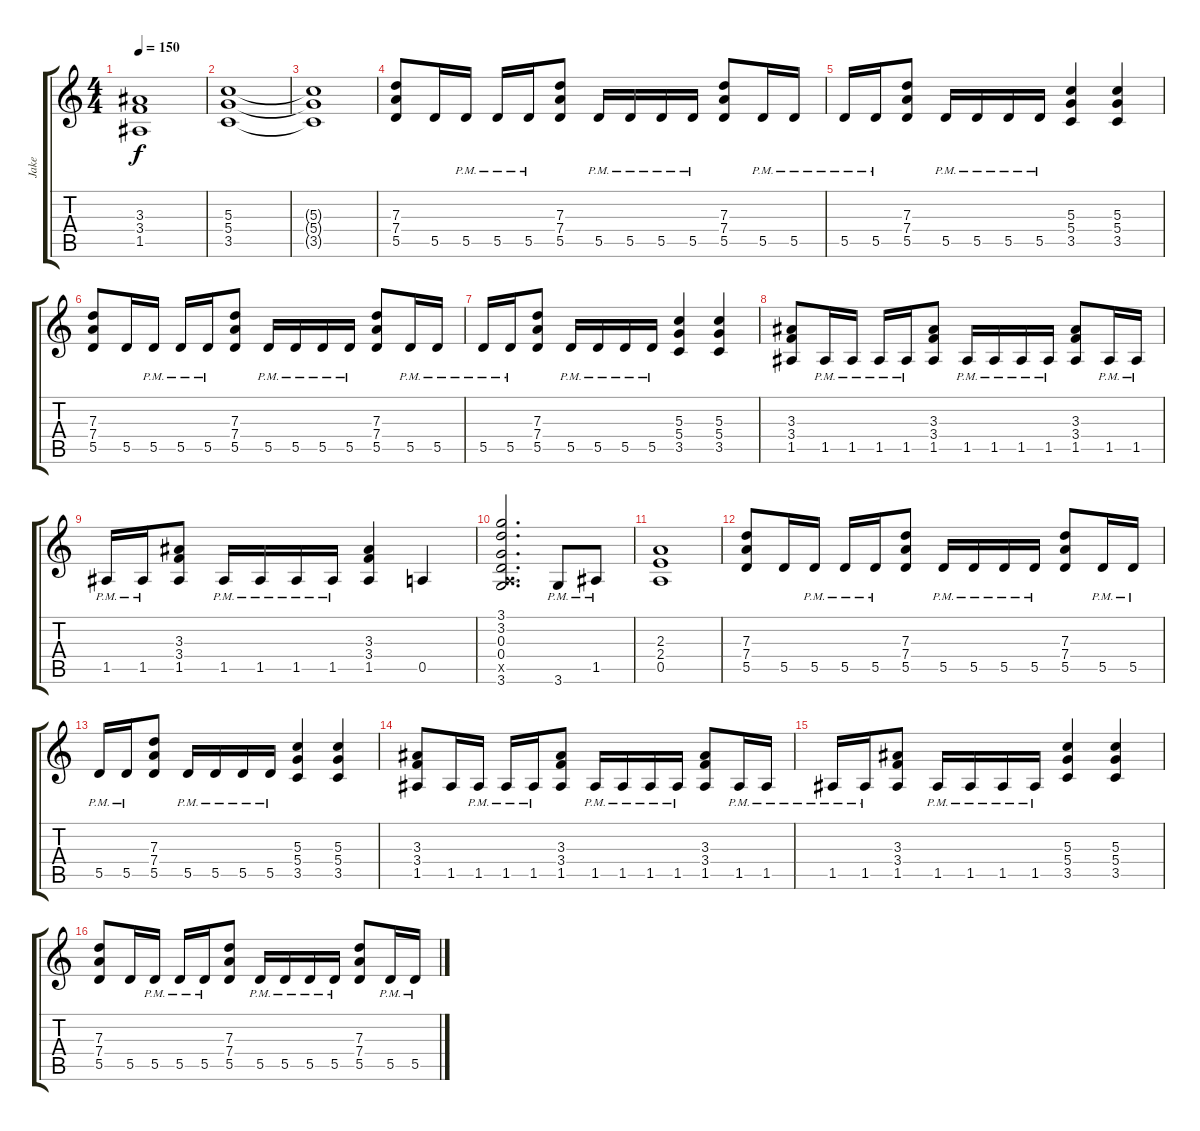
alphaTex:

\track ("Jake " "Jake ") {instrument distortionguitar}
\staff {score tabs}
\tuning (E4 B3 G3 D3 A2 E2) {hide}
\ts (4 4)
\tempo 150
\clef g2
\ks c
(3.3{t} 3.4{t} 1.5{t}).1{dy f} |
(5.3 5.4 3.5).1 |
(5.3{t} 5.4{t} 3.5{t}).1 |
(7.3 7.4 5.5).8 5.5.16 5.5{pm}.16 5.5{pm}.16 5.5{pm}.16 (7.3 7.4 5.5).8 5.5{pm}.16 5.5{pm}.16 5.5{pm}.16 5.5{pm}.16 (7.3 7.4 5.5).8 5.5{pm}.16 5.5{pm}.16 |
5.5{pm}.16 5.5{pm}.16 (7.3 7.4 5.5).8 5.5{pm}.16 5.5{pm}.16 5.5{pm}.16 5.5{pm}.16 (5.3 5.4 3.5).4 (5.3 5.4 3.5).4 |
(7.3 7.4 5.5).8 5.5.16 5.5{pm}.16 5.5{pm}.16 5.5{pm}.16 (7.3 7.4 5.5).8 5.5{pm}.16 5.5{pm}.16 5.5{pm}.16 5.5{pm}.16 (7.3 7.4 5.5).8 5.5{pm}.16 5.5{pm}.16 |
5.5{pm}.16 5.5{pm}.16 (7.3 7.4 5.5).8 5.5{pm}.16 5.5{pm}.16 5.5{pm}.16 5.5{pm}.16 (5.3 5.4 3.5).4 (5.3 5.4 3.5).4 |
(3.3 3.4 1.5).8 1.5{pm}.16 1.5{pm}.16 1.5{pm}.16 1.5{pm}.16 (3.3 3.4 1.5).8 1.5{pm}.16 1.5{pm}.16 1.5{pm}.16 1.5{pm}.16 (3.3 3.4 1.5).8 1.5{pm}.16 1.5{pm}.16 |
1.5{pm}.16 1.5{pm}.16 (3.3 3.4 1.5).8 1.5{pm}.16 1.5{pm}.16 1.5{pm}.16 1.5{pm}.16 (3.3 3.4 1.5).4 0.5.4 |
(3.1 3.2 0.3 0.4 0.5{x} 3.6).2{d} 3.6{pm}.8 1.5{pm}.8 |
(2.3 2.4 0.5).1 |
(7.3 7.4 5.5).8 5.5.16 5.5{pm}.16 5.5{pm}.16 5.5{pm}.16 (7.3 7.4 5.5).8 5.5{pm}.16 5.5{pm}.16 5.5{pm}.16 5.5{pm}.16 (7.3 7.4 5.5).8 5.5{pm}.16 5.5{pm}.16 |
5.5{pm}.16 5.5{pm}.16 (7.3 7.4 5.5).8 5.5{pm}.16 5.5{pm}.16 5.5{pm}.16 5.5{pm}.16 (5.3 5.4 3.5).4 (5.3 5.4 3.5).4 |
(3.3 3.4 1.5).8 1.5.16 1.5{pm}.16 1.5{pm}.16 1.5{pm}.16 (3.3 3.4 1.5).8 1.5{pm}.16 1.5{pm}.16 1.5{pm}.16 1.5{pm}.16 (3.3 3.4 1.5).8 1.5{pm}.16 1.5{pm}.16 |
1.5{pm}.16 1.5{pm}.16 (3.3 3.4 1.5).8 1.5{pm}.16 1.5{pm}.16 1.5{pm}.16 1.5{pm}.16 (5.3 5.4 3.5).4 (5.3 5.4 3.5).4 |
(7.3 7.4 5.5).8 5.5.16 5.5{pm}.16 5.5{pm}.16 5.5{pm}.16 (7.3 7.4 5.5).8 5.5{pm}.16 5.5{pm}.16 5.5{pm}.16 5.5{pm}.16 (7.3 7.4 5.5).8 5.5{pm}.16 5.5{pm}.16
